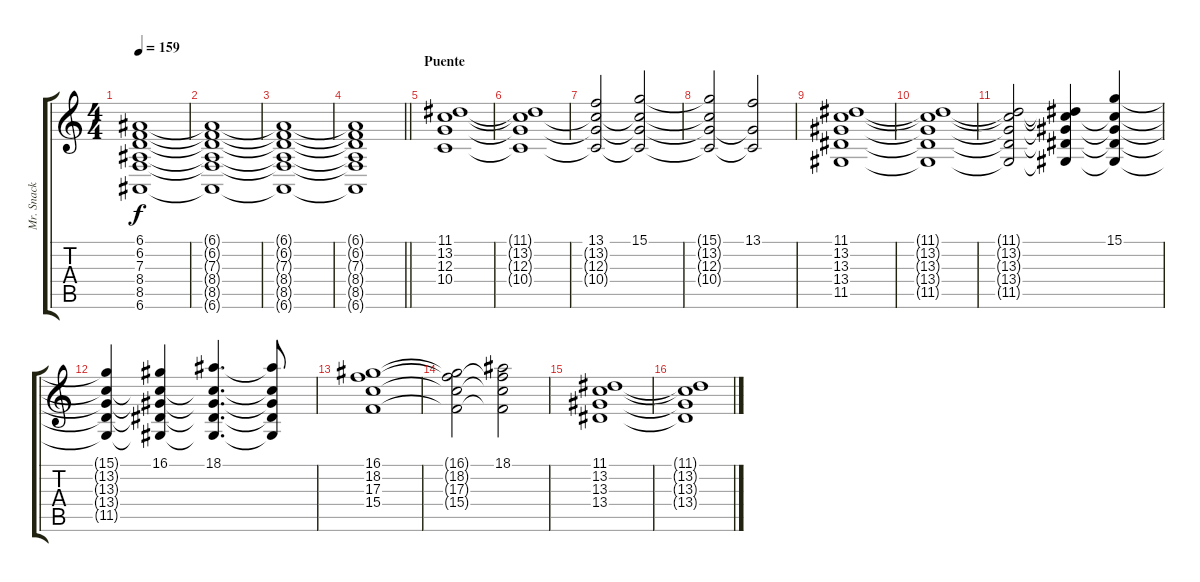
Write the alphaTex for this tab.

\track ("Mr. Snack" "Mr. Snack") {instrument fx1rain}
\staff {score tabs}
\tuning (E4 B3 G3 D3 A2 E2) {hide}
\ts (4 4)
\tempo 159
\clef g2
\ks c
(6.1 6.2 7.3 8.4 8.5 6.6).1{dy f} |
(6.1{t} 6.2{t} 7.3{t} 8.4{t} 8.5{t} 6.6{t}).1 |
(6.1{t} 6.2{t} 7.3{t} 8.4{t} 8.5{t} 6.6{t}).1 |
\barLineRight lightlight
(6.1{t} 6.2{t} 7.3{t} 8.4{t} 8.5{t} 6.6{t}).1 |
\section ("" "Puente")
(11.1 13.2 12.3 10.4).1{volume 13} |
(11.1{t} 13.2{t} 12.3{t} 10.4{t}).1 |
(13.1 13.2{t} 12.3{t} 10.4{t}).2 (15.1 13.2{t} 12.3{t} 10.4{t}).2 |
(15.1{t} 13.2{t} 12.3{t} 10.4{t}).2 (13.1 12.3{t} 10.4{t}).2 |
(11.1 13.2 13.3 13.4 11.5).1 |
(11.1{t} 13.2{t} 13.3{t} 13.4{t} 11.5{t}).1 |
(11.1{t} 13.2{t} 13.3{t} 13.4{t} 11.5{t}).2 (11.1{t} 13.2{t} 13.3{t} 13.4{t} 11.5{t}).4 (15.1 13.2{t} 13.3{t} 13.4{t} 11.5{t}).4 |
(15.1{t} 13.2{t} 13.3{t} 13.4{t} 11.5{t}).4 (16.1 13.2{t} 13.3{t} 13.4{t} 11.5{t}).4 (18.1 13.2{t} 13.3{t} 13.4{t} 11.5{t}).4{d} (18.1{t} 13.2{t} 13.3{t} 13.4{t} 11.5{t}).8 |
(16.1 18.2 17.3 15.4).1 |
(16.1{t} 18.2{t} 17.3{t} 15.4{t}).2 (18.1 18.2{t} 17.3{t} 15.4{t}).2 |
(11.1 13.2 13.3 13.4).1 |
(11.1{t} 13.2{t} 13.3{t} 13.4{t}).1
